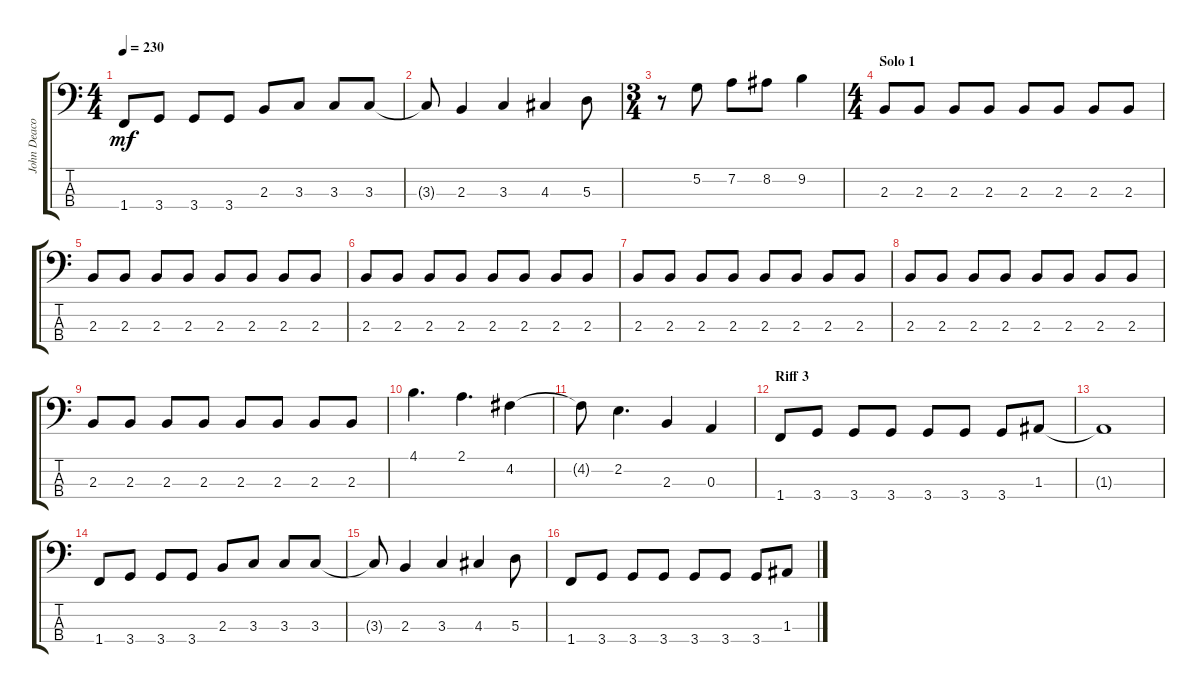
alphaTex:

\track ("John Deacon" "John Deaco") {instrument electricbassfinger}
\staff {score tabs}
\tuning (G2 D2 A1 E1) {hide}
\ts (4 4)
\tempo 230
\clef f4
\ks c
1.4.8{dy mf} 3.4.8 3.4.8 3.4.8 2.3.8 3.3.8 3.3.8 3.3.8 |
3.3{t}.8 2.3.4 3.3.4 4.3.4 5.3.8 |
\ts (3 4)
r.8 5.2.8 7.2.8 8.2.8 9.2.4 |
\ts (4 4)
\section ("" "Solo 1")
2.3.8 2.3.8 2.3.8 2.3.8 2.3.8 2.3.8 2.3.8 2.3.8 |
2.3.8 2.3.8 2.3.8 2.3.8 2.3.8 2.3.8 2.3.8 2.3.8 |
2.3.8 2.3.8 2.3.8 2.3.8 2.3.8 2.3.8 2.3.8 2.3.8 |
2.3.8 2.3.8 2.3.8 2.3.8 2.3.8 2.3.8 2.3.8 2.3.8 |
2.3.8 2.3.8 2.3.8 2.3.8 2.3.8 2.3.8 2.3.8 2.3.8 |
2.3.8 2.3.8 2.3.8 2.3.8 2.3.8 2.3.8 2.3.8 2.3.8 |
4.1.4{d} 2.1.4{d} 4.2.4 |
4.2{t}.8 2.2.4{d} 2.3.4 0.3.4 |
\section ("" "Riff 3")
1.4.8 3.4.8 3.4.8 3.4.8 3.4.8 3.4.8 3.4.8 1.3.8 |
1.3{t}.1 |
1.4.8 3.4.8 3.4.8 3.4.8 2.3.8 3.3.8 3.3.8 3.3.8 |
3.3{t}.8 2.3.4 3.3.4 4.3.4 5.3.8 |
1.4.8 3.4.8 3.4.8 3.4.8 3.4.8 3.4.8 3.4.8 1.3.8
